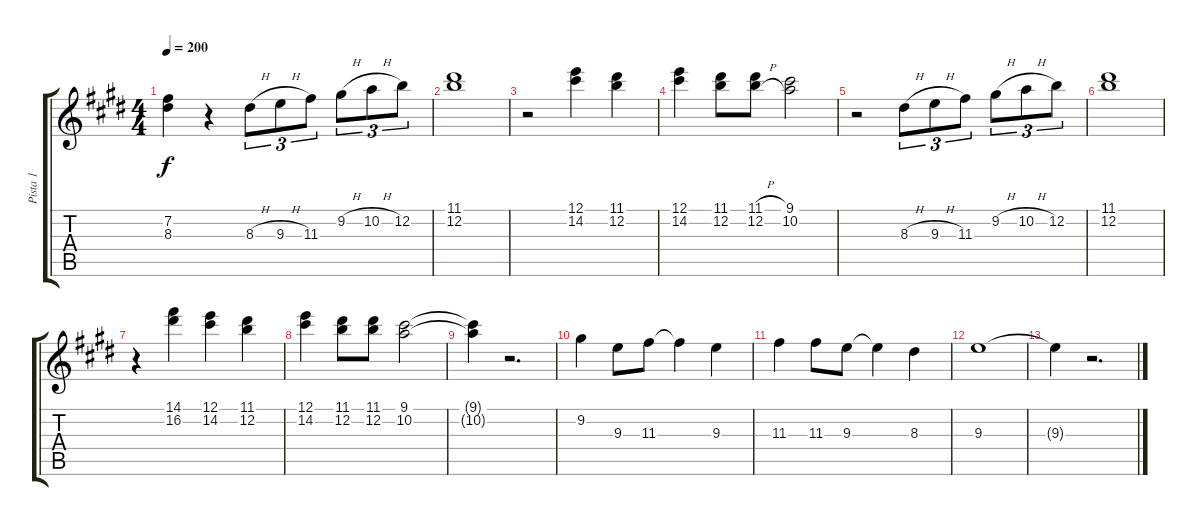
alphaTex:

\track ("Pista 1" "Pista 1") {instrument acousticguitarsteel}
\staff {score tabs}
\tuning (E4 B3 G3 D3 A2 E2) {hide}
\ts (4 4)
\tempo 200
\clef g2
\ks e
(7.2 8.3).4{dy f} r.4 8.3{h}.8{tu (3 2)} 9.3{h}.8{tu (3 2)} 11.3.8{tu (3 2)} 9.2{h}.8{tu (3 2)} 10.2{h}.8{tu (3 2)} 12.2.8{tu (3 2)} |
(11.1 12.2).1 |
r.2 (12.1 14.2).4 (11.1 12.2).4 |
(12.1 14.2).4 (11.1 12.2).8 (11.1{h} 12.2{h}).8 (9.1 10.2).2 |
r.2 8.3{h}.8{tu (3 2)} 9.3{h}.8{tu (3 2)} 11.3.8{tu (3 2)} 9.2{h}.8{tu (3 2)} 10.2{h}.8{tu (3 2)} 12.2.8{tu (3 2)} |
(11.1 12.2).1 |
r.4 (14.1 16.2).4 (12.1 14.2).4 (11.1 12.2).4 |
(12.1 14.2).4 (11.1 12.2).8 (11.1 12.2).8 (9.1 10.2).2 |
(9.1{t} 10.2{t}).4 r.2{d} |
9.2.4 9.3.8 11.3.8 11.3{t}.4 9.3.4 |
11.3.4 11.3.8 9.3.8 9.3{t}.4 8.3.4 |
9.3.1 |
9.3{t}.4 r.2{d}
